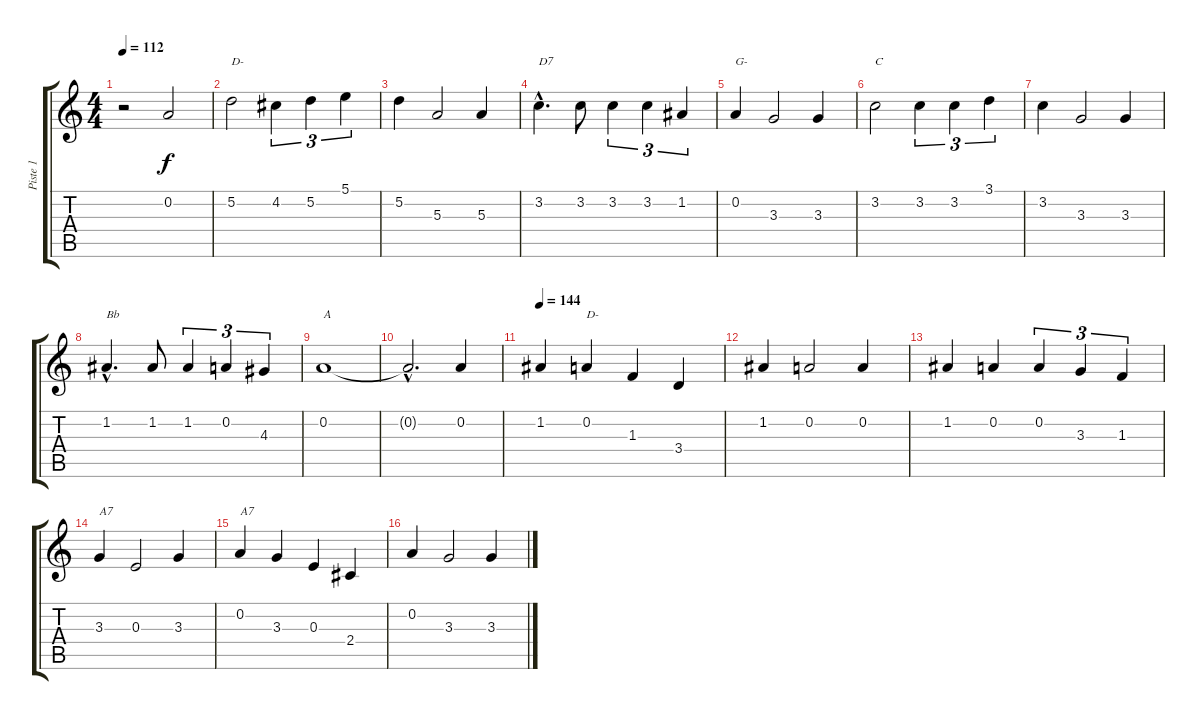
\track ("Piste 1" "Piste 1") {instrument acousticguitarnylon}
\staff {score tabs}
\tuning (B3 A3 E3 B2 A2 D2) {hide}
\ts (4 4)
\tempo 112
\clef g2
\ks c
r.2{dy f instrument acousticguitarnylon} 0.2.2 |
5.2.2{txt "D-"} 4.2.4{tu (3 2)} 5.2.4{tu (3 2)} 5.1.4{tu (3 2)} |
5.2.4 5.3.2 5.3.4 |
3.2{hac}.4{d txt "D7"} 3.2.8 3.2.4{tu (3 2)} 3.2.4{tu (3 2)} 1.2.4{tu (3 2)} |
0.2.4{txt "G-"} 3.3.2 3.3.4 |
3.2.2{txt "C"} 3.2.4{tu (3 2)} 3.2.4{tu (3 2)} 3.1.4{tu (3 2)} |
3.2.4 3.3.2 3.3.4 |
1.2{hac}.4{d txt "Bb"} 1.2.8 1.2.4{tu (3 2)} 0.2.4{tu (3 2)} 4.3.4{tu (3 2)} |
0.2.1{txt "A"} |
0.2{hac t}.2{d} 0.2.4 |
\tempo 144
1.2.4 0.2.4{txt "D-"} 1.3.4 3.4.4 |
1.2.4 0.2.2 0.2.4 |
1.2.4 0.2.4 0.2.4{tu (3 2)} 3.3.4{tu (3 2)} 1.3.4{tu (3 2)} |
3.3.4{txt "A7"} 0.3.2 3.3.4 |
0.2.4{txt "A7"} 3.3.4 0.3.4 2.4.4 |
0.2.4 3.3.2 3.3.4
